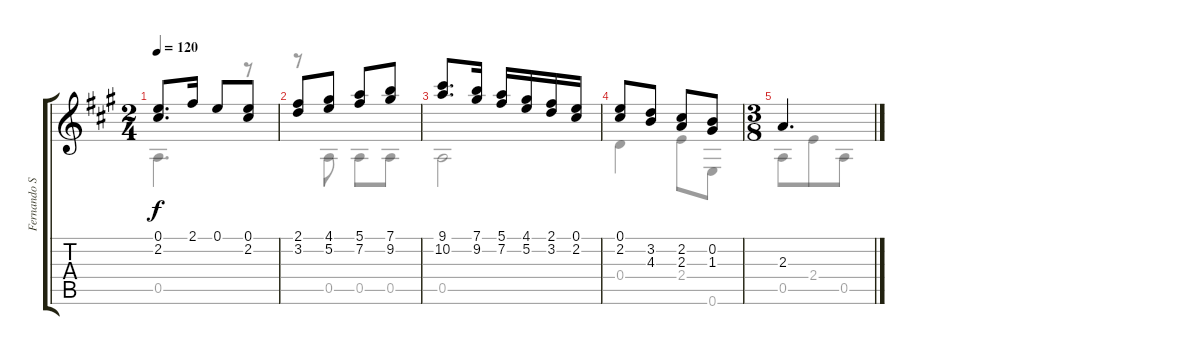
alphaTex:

\track ("Fernando Sor" "Fernando S") {instrument acousticguitarnylon}
\staff {score tabs}
\tuning (E4 B3 G3 D3 A2 E2) {hide}
\voice
\ts (2 4)
\tempo 120
\clef g2
\ks a
(0.1 2.2).8{d dy f} 2.1.16 0.1.8 (0.1 2.2).8 |
(2.1 3.2).8 (4.1 5.2).8 (5.1 7.2).8 (7.1 9.2).8 |
(9.1 10.2).8{d} (7.1 9.2).16 (5.1 7.2).16 (4.1 5.2).16 (2.1 3.2).16 (0.1 2.2).16 |
(0.1 2.2).8 (3.2 4.3).8 (2.2 2.3).8 (0.2 1.3).8 |
\ts (3 8)
2.3.4{d}
\voice
\clef g2
\ottava regular
\simile none
\ks a
0.5.4{d dy f} r.8 |
r.8 0.5.8 0.5.8 0.5.8 |
0.5.2 |
0.4.4 2.4.8 0.6.8 |
0.5.8 2.4.8 0.5.8
